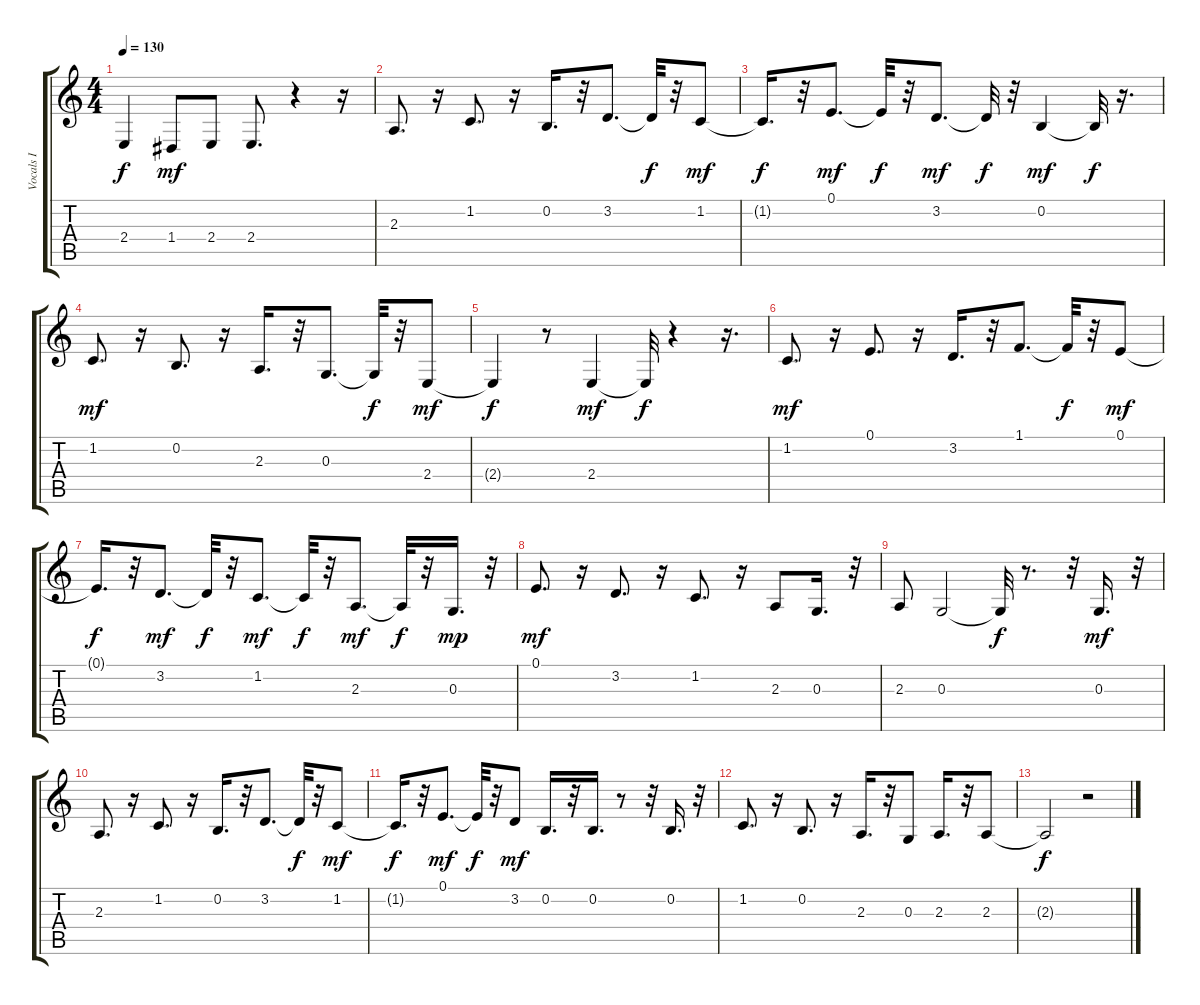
\track ("Vocals I" "Vocals I") {instrument flute}
\staff {score tabs}
\tuning (E4 B3 G3 D3 A2 E2) {hide}
\ts (4 4)
\tempo 130
\clef g2
\ks c
2.4{t}.4{dy f} 1.4.8{dy mf} 2.4.8 2.4.8{d} r.4 r.16 |
2.3.8{d} r.16 1.2.8{d} r.16 0.2.16{d} r.32 3.2.8{d} 3.2{t}.32{dy f} r.32 1.2.8{dy mf} |
1.2{t}.16{d dy f} r.32 0.1.8{d dy mf} 0.1{t}.32{dy f} r.32 3.2.8{d dy mf} 3.2{t}.32{dy f} r.32 0.2.4{dy mf} 0.2{t}.32{dy f} r.16{d} |
1.2.8{d dy mf} r.16 0.2.8{d} r.16 2.3.16{d} r.32 0.3.8{d} 0.3{t}.32{dy f} r.32 2.4.8{dy mf} |
2.4{t}.4{dy f} r.8 2.4.4{dy mf} 2.4{t}.32{dy f} r.4 r.16{d} |
1.2.8{d dy mf} r.16 0.1.8{d} r.16 3.2.16{d} r.32 1.1.8{d} 1.1{t}.32{dy f} r.32 0.1.8{dy mf} |
0.1{t}.16{d dy f} r.32 3.2.8{d dy mf} 3.2{t}.32{dy f} r.32 1.2.8{d dy mf} 1.2{t}.32{dy f} r.32 2.3.8{d dy mf} 2.3{t}.32{dy f} r.32 0.3.16{d dy mp} r.32 |
0.1.8{d dy mf} r.16 3.2.8{d} r.16 1.2.8{d} r.16 2.3.8 0.3.16{d} r.32 |
2.3.8 0.3.2 0.3{t}.32{dy f} r.8{d} r.32 0.3.16{d dy mf} r.32 |
2.3.8{d} r.16 1.2.8{d} r.16 0.2.16{d} r.32 3.2.8{d} 3.2{t}.32{dy f} r.32 1.2.8{dy mf} |
1.2{t}.16{d dy f} r.32 0.1.8{d dy mf} 0.1{t}.32{dy f} r.32 3.2.8{dy mf} 0.2.16{d} r.32 0.2.16{d} r.8 r.32 0.2.16{d} r.32 |
1.2.8{d} r.16 0.2.8{d} r.16 2.3.16{d} r.32 0.3.8 2.3.16{d} r.32 2.3.8 |
2.3{t}.2{dy f} r.2
